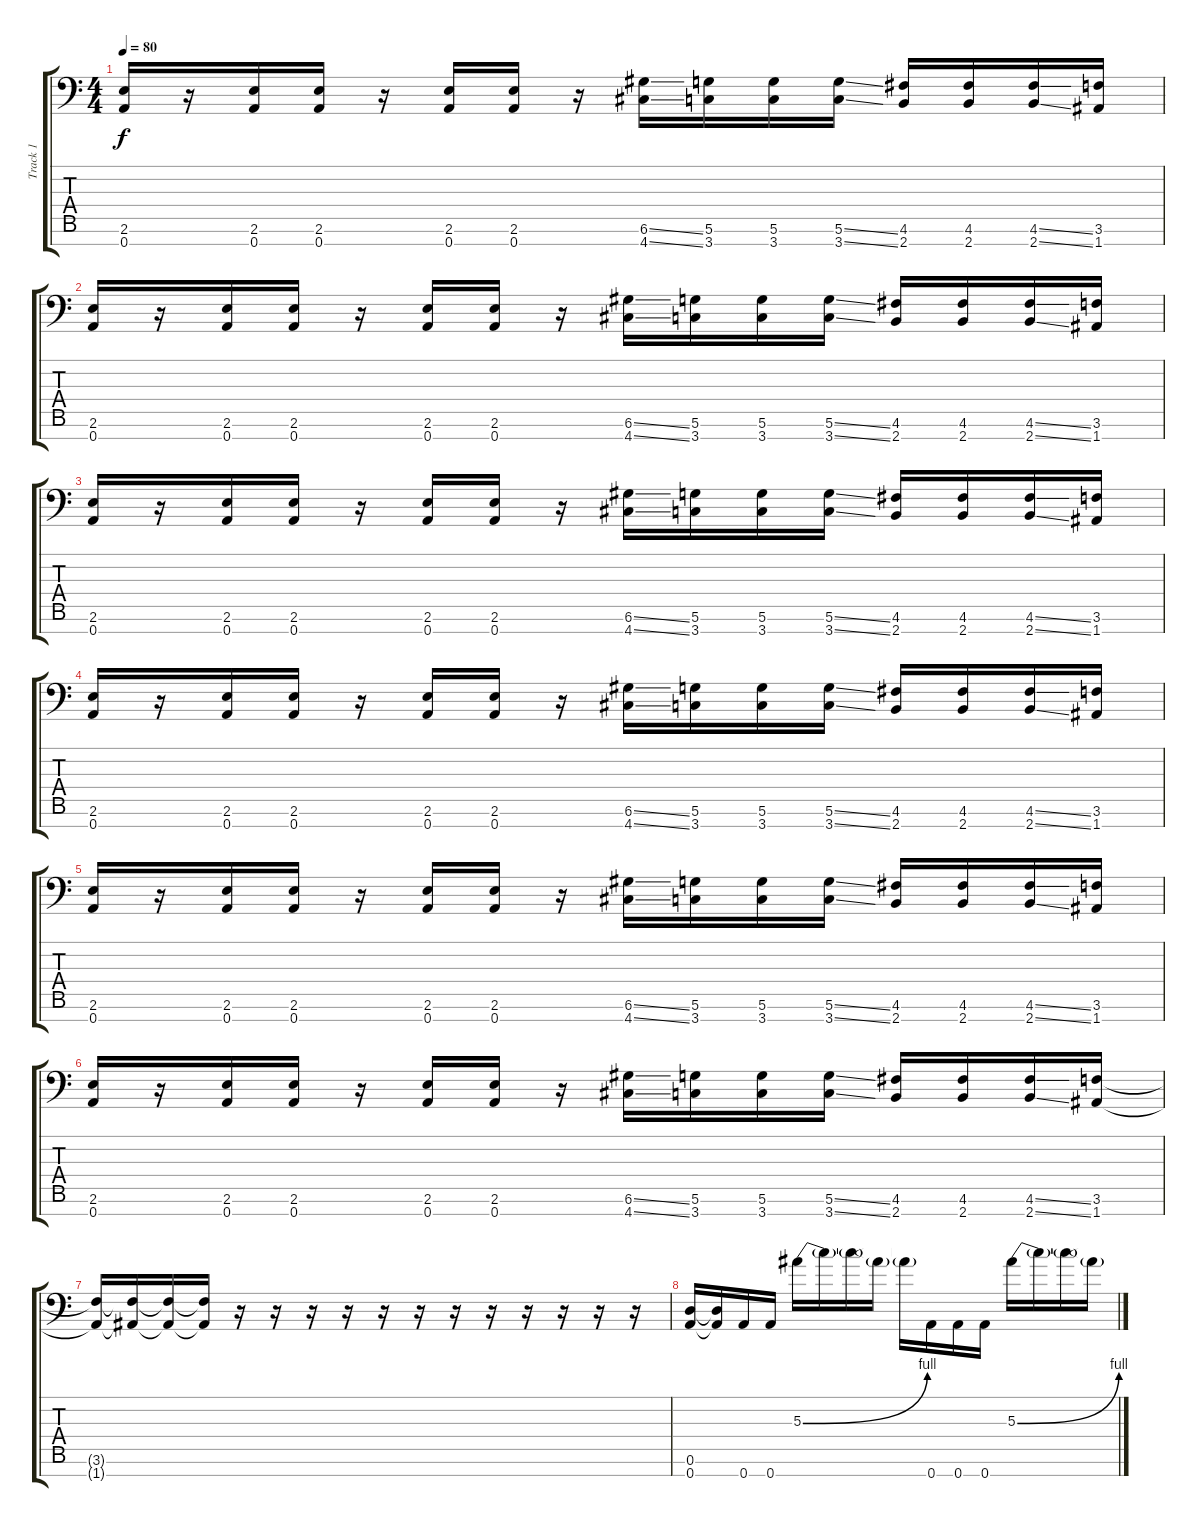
\track ("Track 1" "Track 1") {instrument distortionguitar}
\staff {score tabs}
\tuning (D4 A3 F3 C3 G2 D2 A1) {hide}
\ts (4 4)
\tempo 80
\clef f4
\ks c
(2.6 0.7).16{dy f} r.16 (2.6 0.7).16 (2.6 0.7).16 r.16 (2.6 0.7).16 (2.6 0.7).16 r.16 (6.6{ss} 4.7{ss}).16 (5.6 3.7).16 (5.6 3.7).16 (5.6{ss} 3.7{ss}).16 (4.6 2.7).16 (4.6 2.7).16 (4.6{ss} 2.7{ss}).16 (3.6 1.7).16 |
(2.6 0.7).16 r.16 (2.6 0.7).16 (2.6 0.7).16 r.16 (2.6 0.7).16 (2.6 0.7).16 r.16 (6.6{ss} 4.7{ss}).16 (5.6 3.7).16 (5.6 3.7).16 (5.6{ss} 3.7{ss}).16 (4.6 2.7).16 (4.6 2.7).16 (4.6{ss} 2.7{ss}).16 (3.6 1.7).16 |
(2.6 0.7).16 r.16 (2.6 0.7).16 (2.6 0.7).16 r.16 (2.6 0.7).16 (2.6 0.7).16 r.16 (6.6{ss} 4.7{ss}).16 (5.6 3.7).16 (5.6 3.7).16 (5.6{ss} 3.7{ss}).16 (4.6 2.7).16 (4.6 2.7).16 (4.6{ss} 2.7{ss}).16 (3.6 1.7).16 |
(2.6 0.7).16 r.16 (2.6 0.7).16 (2.6 0.7).16 r.16 (2.6 0.7).16 (2.6 0.7).16 r.16 (6.6{ss} 4.7{ss}).16 (5.6 3.7).16 (5.6 3.7).16 (5.6{ss} 3.7{ss}).16 (4.6 2.7).16 (4.6 2.7).16 (4.6{ss} 2.7{ss}).16 (3.6 1.7).16 |
(2.6 0.7).16 r.16 (2.6 0.7).16 (2.6 0.7).16 r.16 (2.6 0.7).16 (2.6 0.7).16 r.16 (6.6{ss} 4.7{ss}).16 (5.6 3.7).16 (5.6 3.7).16 (5.6{ss} 3.7{ss}).16 (4.6 2.7).16 (4.6 2.7).16 (4.6{ss} 2.7{ss}).16 (3.6 1.7).16 |
(2.6 0.7).16 r.16 (2.6 0.7).16 (2.6 0.7).16 r.16 (2.6 0.7).16 (2.6 0.7).16 r.16 (6.6{ss} 4.7{ss}).16 (5.6 3.7).16 (5.6 3.7).16 (5.6{ss} 3.7{ss}).16 (4.6 2.7).16 (4.6 2.7).16 (4.6{ss} 2.7{ss}).16 (3.6 1.7).16 |
(3.6{t} 1.7{t}).16 (3.6{t} 1.7{t}).16 (3.6{t} 1.7{t}).16 (3.6{t} 1.7{t}).16 r.16 r.16 r.16 r.16 r.16 r.16 r.16 r.16 r.16 r.16 r.16 r.16 |
(0.6 0.7).16 (0.6{t} 0.7{t}).16 0.7.16 0.7.16 5.3{be (bend 0 0 60 4)}.16 5.3{t}.16 5.3{t}.16 5.3{t}.16 5.3{t}.16 0.7.16 0.7.16 0.7.16 5.3{be (bend 0 0 60 4)}.16 5.3{t}.16 5.3{t}.16 5.3{t}.16
